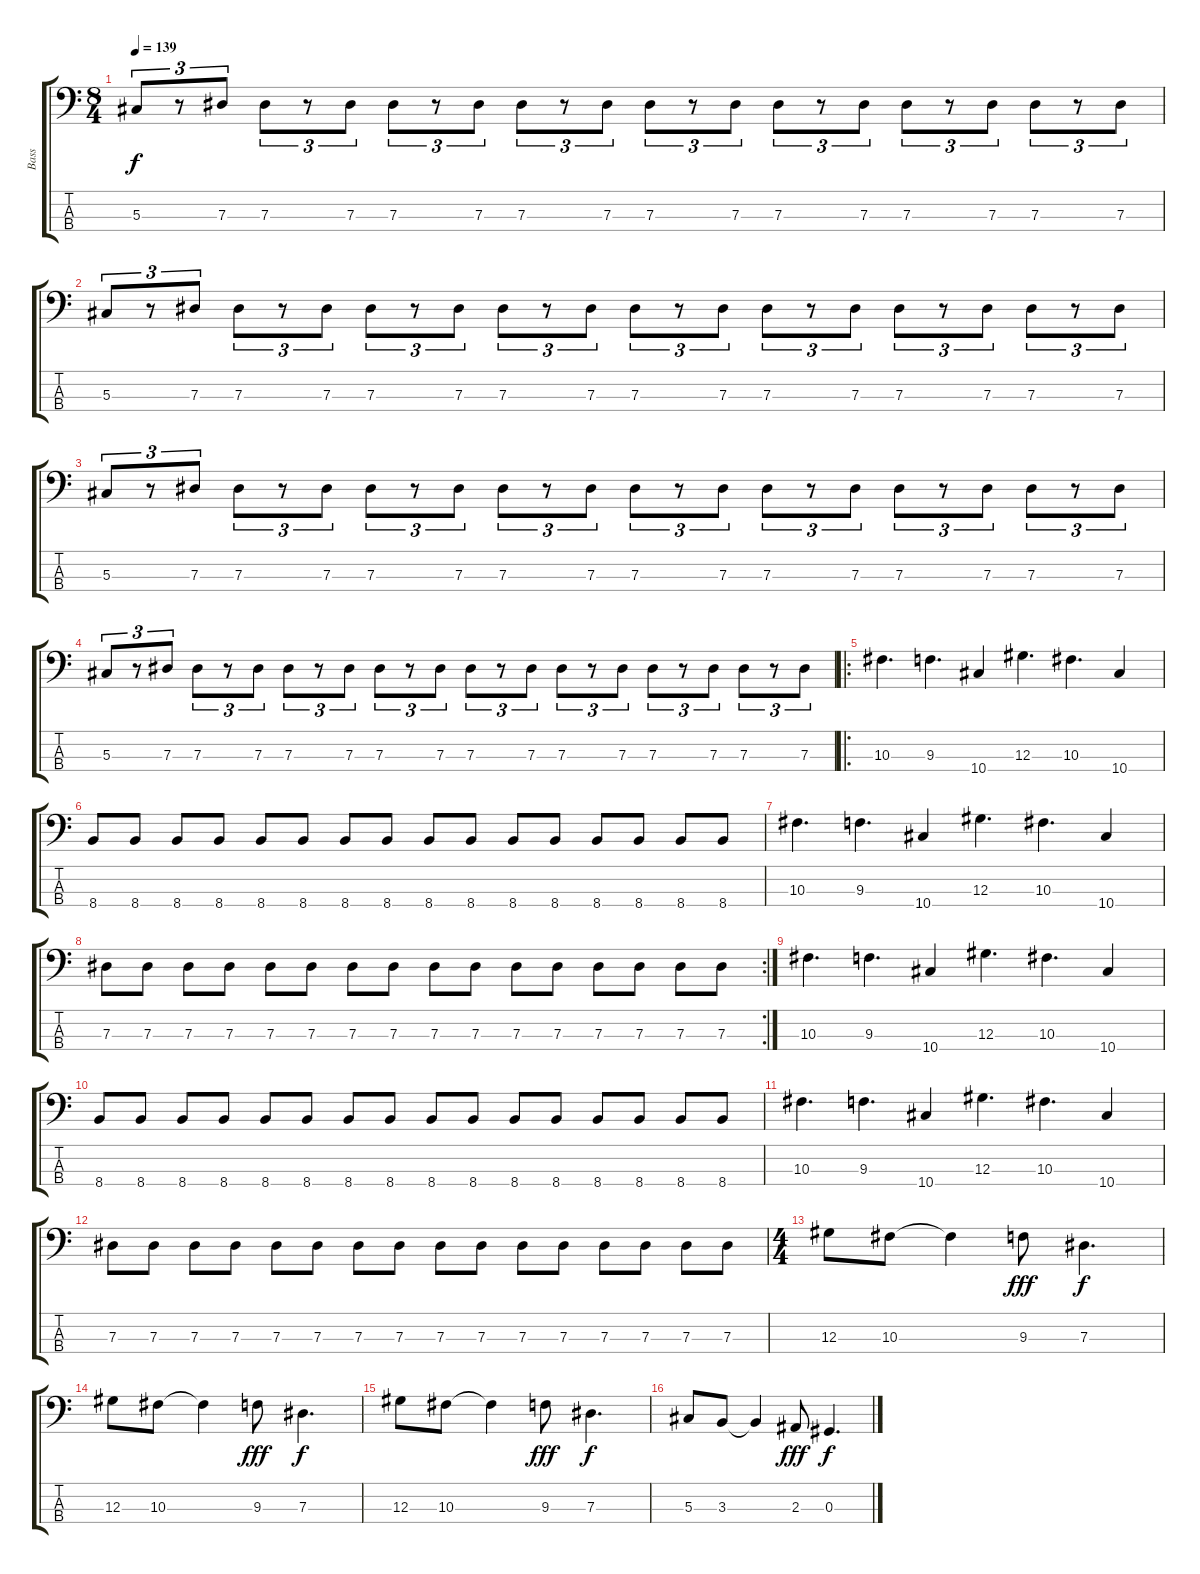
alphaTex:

\track ("Bass" "Bass") {instrument electricbassfinger}
\staff {score tabs}
\tuning (Gb2 Db2 Ab1 Eb1) {hide}
\ts (8 4)
\tempo 139
\clef f4
\ks c
5.3.8{tu (3 2) dy f} r.8{tu (3 2)} 7.3.8{tu (3 2)} 7.3.8{tu (3 2)} r.8{tu (3 2)} 7.3.8{tu (3 2)} 7.3.8{tu (3 2)} r.8{tu (3 2)} 7.3.8{tu (3 2)} 7.3.8{tu (3 2)} r.8{tu (3 2)} 7.3.8{tu (3 2)} 7.3.8{tu (3 2)} r.8{tu (3 2)} 7.3.8{tu (3 2)} 7.3.8{tu (3 2)} r.8{tu (3 2)} 7.3.8{tu (3 2)} 7.3.8{tu (3 2)} r.8{tu (3 2)} 7.3.8{tu (3 2)} 7.3.8{tu (3 2)} r.8{tu (3 2)} 7.3.8{tu (3 2)} |
5.3.8{tu (3 2)} r.8{tu (3 2)} 7.3.8{tu (3 2)} 7.3.8{tu (3 2)} r.8{tu (3 2)} 7.3.8{tu (3 2)} 7.3.8{tu (3 2)} r.8{tu (3 2)} 7.3.8{tu (3 2)} 7.3.8{tu (3 2)} r.8{tu (3 2)} 7.3.8{tu (3 2)} 7.3.8{tu (3 2)} r.8{tu (3 2)} 7.3.8{tu (3 2)} 7.3.8{tu (3 2)} r.8{tu (3 2)} 7.3.8{tu (3 2)} 7.3.8{tu (3 2)} r.8{tu (3 2)} 7.3.8{tu (3 2)} 7.3.8{tu (3 2)} r.8{tu (3 2)} 7.3.8{tu (3 2)} |
5.3.8{tu (3 2)} r.8{tu (3 2)} 7.3.8{tu (3 2)} 7.3.8{tu (3 2)} r.8{tu (3 2)} 7.3.8{tu (3 2)} 7.3.8{tu (3 2)} r.8{tu (3 2)} 7.3.8{tu (3 2)} 7.3.8{tu (3 2)} r.8{tu (3 2)} 7.3.8{tu (3 2)} 7.3.8{tu (3 2)} r.8{tu (3 2)} 7.3.8{tu (3 2)} 7.3.8{tu (3 2)} r.8{tu (3 2)} 7.3.8{tu (3 2)} 7.3.8{tu (3 2)} r.8{tu (3 2)} 7.3.8{tu (3 2)} 7.3.8{tu (3 2)} r.8{tu (3 2)} 7.3.8{tu (3 2)} |
5.3.8{tu (3 2)} r.8{tu (3 2)} 7.3.8{tu (3 2)} 7.3.8{tu (3 2)} r.8{tu (3 2)} 7.3.8{tu (3 2)} 7.3.8{tu (3 2)} r.8{tu (3 2)} 7.3.8{tu (3 2)} 7.3.8{tu (3 2)} r.8{tu (3 2)} 7.3.8{tu (3 2)} 7.3.8{tu (3 2)} r.8{tu (3 2)} 7.3.8{tu (3 2)} 7.3.8{tu (3 2)} r.8{tu (3 2)} 7.3.8{tu (3 2)} 7.3.8{tu (3 2)} r.8{tu (3 2)} 7.3.8{tu (3 2)} 7.3.8{tu (3 2)} r.8{tu (3 2)} 7.3.8{tu (3 2)} |
\ro
10.3.4{d} 9.3.4{d} 10.4.4 12.3.4{d} 10.3.4{d} 10.4.4 |
8.4.8 8.4.8 8.4.8 8.4.8 8.4.8 8.4.8 8.4.8 8.4.8 8.4.8 8.4.8 8.4.8 8.4.8 8.4.8 8.4.8 8.4.8 8.4.8 |
10.3.4{d} 9.3.4{d} 10.4.4 12.3.4{d} 10.3.4{d} 10.4.4 |
\rc 2
7.3.8 7.3.8 7.3.8 7.3.8 7.3.8 7.3.8 7.3.8 7.3.8 7.3.8 7.3.8 7.3.8 7.3.8 7.3.8 7.3.8 7.3.8 7.3.8 |
10.3.4{d} 9.3.4{d} 10.4.4 12.3.4{d} 10.3.4{d} 10.4.4 |
8.4.8 8.4.8 8.4.8 8.4.8 8.4.8 8.4.8 8.4.8 8.4.8 8.4.8 8.4.8 8.4.8 8.4.8 8.4.8 8.4.8 8.4.8 8.4.8 |
10.3.4{d} 9.3.4{d} 10.4.4 12.3.4{d} 10.3.4{d} 10.4.4 |
7.3.8 7.3.8 7.3.8 7.3.8 7.3.8 7.3.8 7.3.8 7.3.8 7.3.8 7.3.8 7.3.8 7.3.8 7.3.8 7.3.8 7.3.8 7.3.8 |
\ts (4 4)
12.3.8 10.3.8 10.3{t}.4 9.3.8{dy fff} 7.3.4{d dy f} |
12.3.8 10.3.8 10.3{t}.4 9.3.8{dy fff} 7.3.4{d dy f} |
12.3.8 10.3.8 10.3{t}.4 9.3.8{dy fff} 7.3.4{d dy f} |
5.3.8 3.3.8 3.3{t}.4 2.3.8{dy fff} 0.3.4{d dy f}
